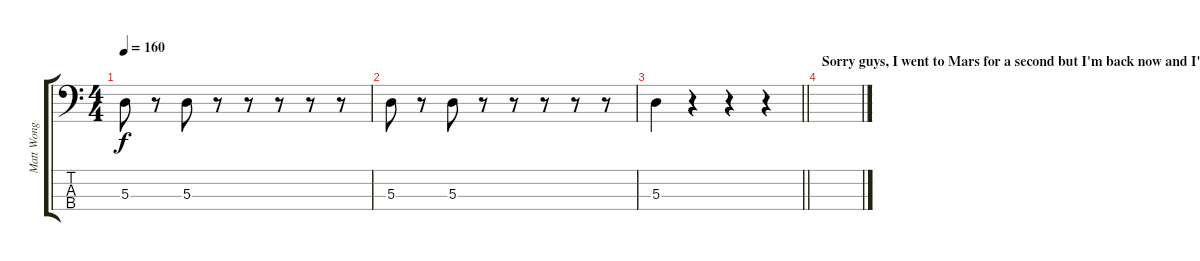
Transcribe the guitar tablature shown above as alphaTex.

\track ("Matt Wong (Lead Bass)" "Matt Wong ") {instrument electricbasspick}
\staff {score tabs}
\tuning (G2 D2 A1 E1) {hide}
\ts (4 4)
\tempo 160
\clef f4
\ks c
5.3.8{dy f} r.8 5.3.8 r.8 r.8 r.8 r.8 r.8 |
5.3.8 r.8 5.3.8 r.8 r.8 r.8 r.8 r.8 |
\barLineRight lightlight
5.3.4 r.4 r.4 r.4 |
\section ("" "Sorry guys, I went to Mars for a second but I'm back now and I've got t-shirts for ever'body!")
